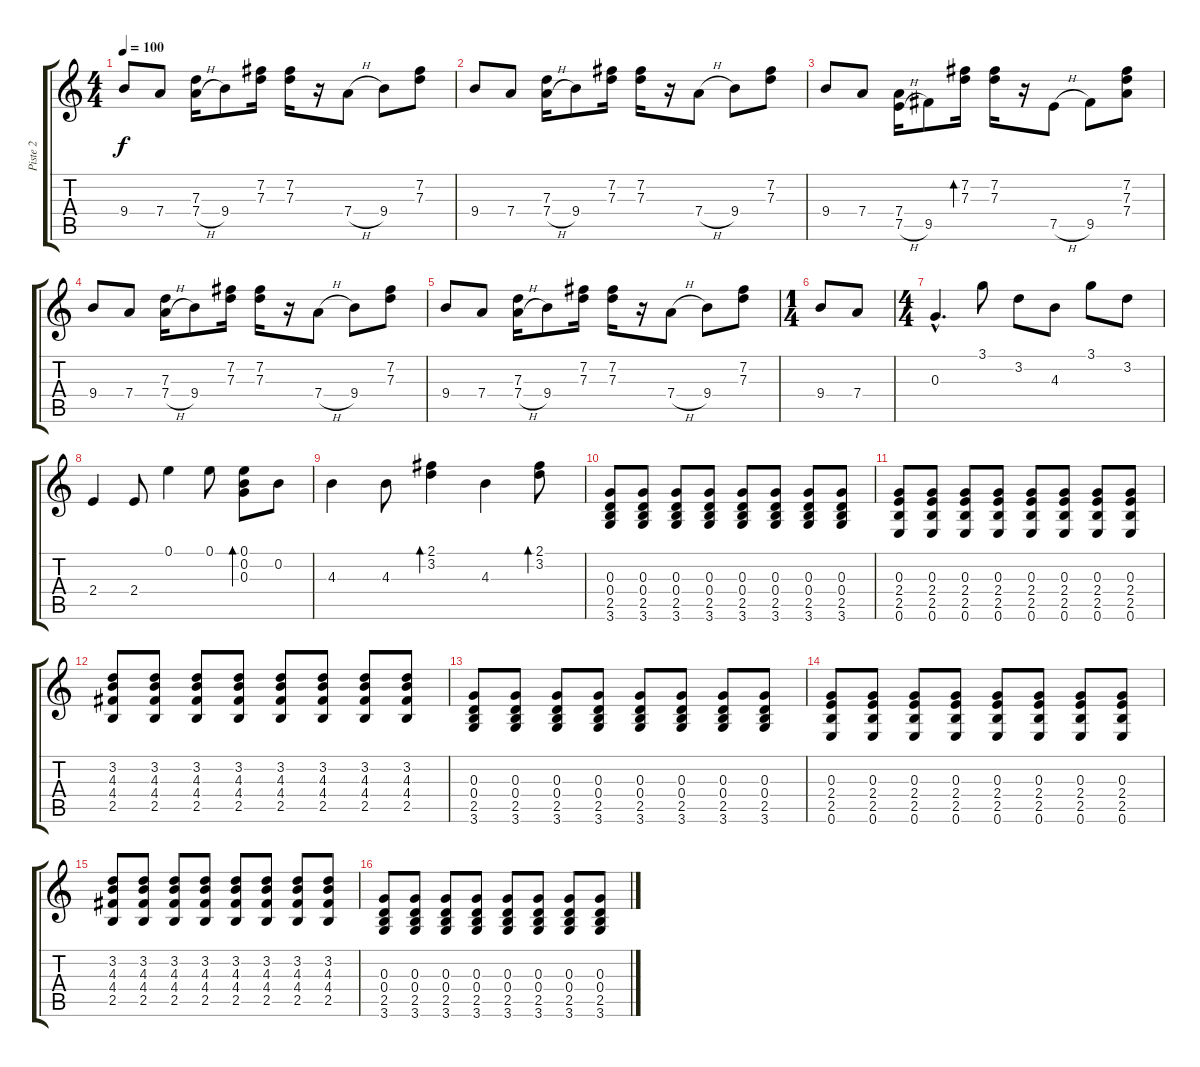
\track ("Piste 2" "Piste 2") {instrument electricguitarclean}
\staff {score tabs}
\tuning (E4 B3 G3 D3 A2 E2) {hide}
\ts (4 4)
\tempo 100
\clef g2
\ks c
9.4.8{dy f} 7.4.8 (7.3 7.4{h}).16 9.4.8 (7.2 7.3).16 (7.2 7.3).16 r.16 7.4{h}.8 9.4.8 (7.2 7.3).8 |
9.4.8 7.4.8 (7.3 7.4{h}).16 9.4.8 (7.2 7.3).16 (7.2 7.3).16 r.16 7.4{h}.8 9.4.8 (7.2 7.3).8 |
9.4.8 7.4.8 (7.4 7.5{h}).16 9.5.8 (7.2 7.3).16{bd 480} (7.2 7.3).16 r.16 7.5{h}.8 9.5.8 (7.2 7.3 7.4).8 |
9.4.8 7.4.8 (7.3 7.4{h}).16 9.4.8 (7.2 7.3).16 (7.2 7.3).16 r.16 7.4{h}.8 9.4.8 (7.2 7.3).8 |
9.4.8 7.4.8 (7.3 7.4{h}).16 9.4.8 (7.2 7.3).16 (7.2 7.3).16 r.16 7.4{h}.8 9.4.8 (7.2 7.3).8 |
\ts (1 4)
9.4.8 7.4.8 |
\ts (4 4)
0.3{hac}.4{d volume 5} 3.1.8 3.2.8 4.3.8 3.1.8 3.2.8 |
2.4.4{volume 5} 2.4.8 0.1.4 0.1.8 (0.1 0.2 0.3).8{bd 480} 0.2.8 |
4.3.4{volume 7} 4.3.8 (2.1 3.2).4{bd 480} 4.3.4 (2.1 3.2).8{bd 480} |
(0.3 0.4 2.5 3.6).8{volume 8} (0.3 0.4 2.5 3.6).8 (0.3 0.4 2.5 3.6).8 (0.3 0.4 2.5 3.6).8 (0.3 0.4 2.5 3.6).8 (0.3 0.4 2.5 3.6).8 (0.3 0.4 2.5 3.6).8 (0.3 0.4 2.5 3.6).8 |
(0.3 2.4 2.5 0.6).8 (0.3 2.4 2.5 0.6).8 (0.3 2.4 2.5 0.6).8 (0.3 2.4 2.5 0.6).8 (0.3 2.4 2.5 0.6).8 (0.3 2.4 2.5 0.6).8 (0.3 2.4 2.5 0.6).8 (0.3 2.4 2.5 0.6).8 |
(3.2 4.3 4.4 2.5).8{volume 9} (3.2 4.3 4.4 2.5).8 (3.2 4.3 4.4 2.5).8 (3.2 4.3 4.4 2.5).8 (3.2 4.3 4.4 2.5).8 (3.2 4.3 4.4 2.5).8 (3.2 4.3 4.4 2.5).8 (3.2 4.3 4.4 2.5).8 |
(0.3 0.4 2.5 3.6).8 (0.3 0.4 2.5 3.6).8 (0.3 0.4 2.5 3.6).8 (0.3 0.4 2.5 3.6).8 (0.3 0.4 2.5 3.6).8 (0.3 0.4 2.5 3.6).8 (0.3 0.4 2.5 3.6).8 (0.3 0.4 2.5 3.6).8 |
(0.3 2.4 2.5 0.6).8 (0.3 2.4 2.5 0.6).8 (0.3 2.4 2.5 0.6).8 (0.3 2.4 2.5 0.6).8 (0.3 2.4 2.5 0.6).8 (0.3 2.4 2.5 0.6).8 (0.3 2.4 2.5 0.6).8 (0.3 2.4 2.5 0.6).8 |
(3.2 4.3 4.4 2.5).8 (3.2 4.3 4.4 2.5).8 (3.2 4.3 4.4 2.5).8 (3.2 4.3 4.4 2.5).8 (3.2 4.3 4.4 2.5).8 (3.2 4.3 4.4 2.5).8 (3.2 4.3 4.4 2.5).8 (3.2 4.3 4.4 2.5).8 |
(0.3 0.4 2.5 3.6).8 (0.3 0.4 2.5 3.6).8 (0.3 0.4 2.5 3.6).8 (0.3 0.4 2.5 3.6).8 (0.3 0.4 2.5 3.6).8 (0.3 0.4 2.5 3.6).8 (0.3 0.4 2.5 3.6).8 (0.3 0.4 2.5 3.6).8
